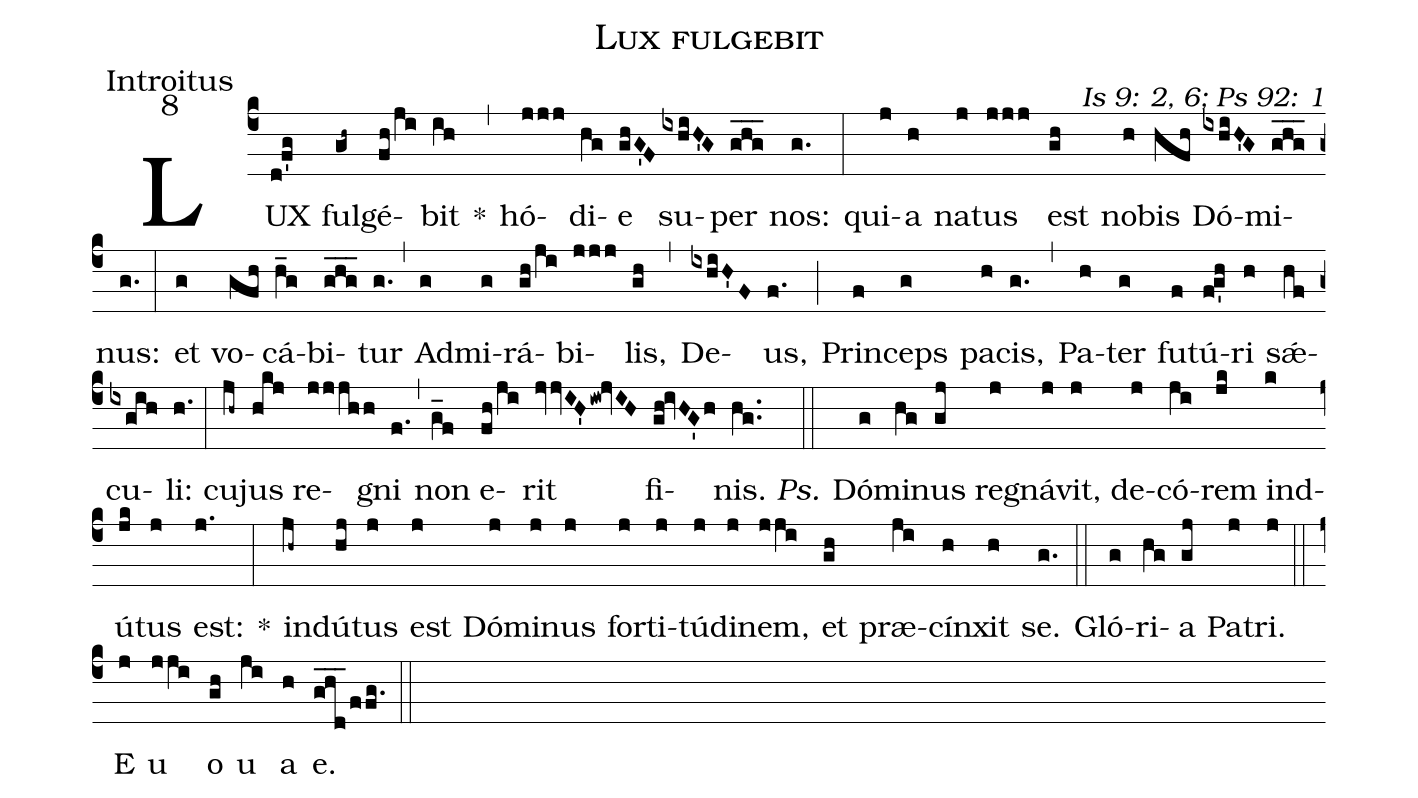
name: Lux fulgebit;
office-part: Introitus;
mode: 8;
commentary: Is 9: 2, 6; Ps 92: 1;
%%
(c4) LUX(d!f'g) ful(gh~)gé(fh/ji)bit(ih) *(,) hó(jjj)di(hg)e(ghG'F) su(ixhiH'G)per(ghg___) nos:(g.) (:)
qui(j)a(h) na(j)tus(jjj) est(gh) no(h)bis(hfh) Dó(ixhiH'G)mi(ghg___)nus:(g.) (:)
et(g) vo(gfh)cá(h_g)bi(ghg___)tur(g.) (,) Ad(g)mi(g)rá(gh/ji)bi(jjj)lis,(gh) (,) De(ixhiH'F)us,(f.) (;) Prin(f)ceps(g) pa(h)cis,(g.) (,) Pa(h)ter(g) fu(f)tú(f!g'h)ri(h) sǽ(hf)cu(ixgih)li:(h.) (:)
cu(jh~)jus(hkj) re(jjjhh)gni(f.) (,) non(g_f) e(fh/ji)rit(jvjvIH'iw!jvIH) fi(gh!ivHG'h)nis.(hg..) (::)
<i>Ps.</i> Dó(g)mi(hg)nus(gj) re(j)gná(j)vit,(j) de(j)có(ji)rem(jk) ind(k)ú(jk)tus(j) est:(j.) *(:) ind(jh~)ú(hj)tus(j) est(j) Dó(j)mi(j)nus(j) for(j)ti(j)tú(j)di(j)nem,(jji) et(gh) præ(ji)cín(h)xit(h) se.(g.) (::)
Gló(g)ri(hg)a(gj) Pa(j)tri.(j) (::)
E(j) u(jji) o(gh) u(ji) a(h) e.(ghd___/ffg.) (::)
